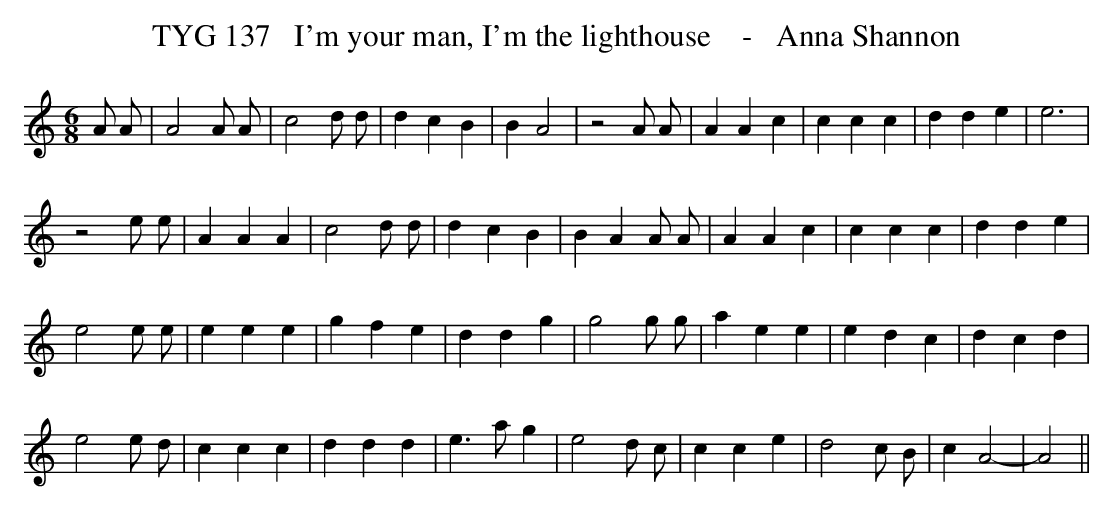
X:1
T:TYG 137   I'm your man, I'm the lighthouse    -   Anna Shannon
M:6/8
L:1/8
K:Am
A A|A4 A A|c4 d d|d2 c2 B2|B2 A4|z4 A A|A2 A2 c2|c2 c2 c2|d2 d2 e2|e6 |
z4 e e|A2 A2 A2|c4 d d|d2 c2 B2|B2 A2 A A|A2 A2 c2|c2 c2 c2|d2 d2 e2|
e4 e e|e2 e2 e2|g2 f2 e2|d2 d2 g2|g4 g g|a2 e2 e2|e2 d2 c2|d2 c2 d2|
e4 e d| c2 c2  c2|d2 d2 d2|e3 a g2|e4 d c|c2 c2 e2|d4 c B|c2 A4-|A4  ||
